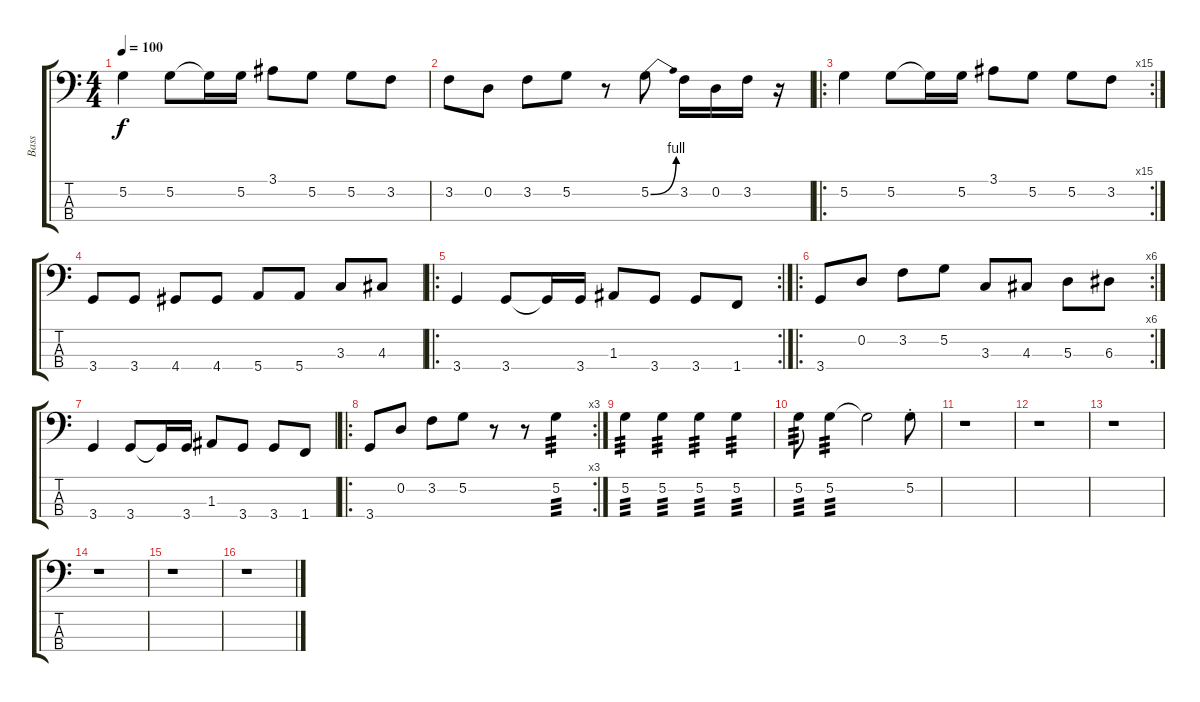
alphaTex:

\track ("Bass" "Bass") {instrument electricbasspick}
\staff {score tabs}
\tuning (G2 D2 A1 E1) {hide}
\ts (4 4)
\tempo 100
\clef f4
\ks c
5.2.4{dy f} 5.2.8 5.2{t}.16 5.2.16 3.1.8 5.2.8 5.2.8 3.2.8 |
3.2.8 0.2.8 3.2.8 5.2.8 r.8 5.2{be (bend 0 0 60 4)}.8 3.2.16 0.2.16 3.2.16 r.16 |
\ro
\rc 15
5.2.4 5.2.8 5.2{t}.16 5.2.16 3.1.8 5.2.8 5.2.8 3.2.8 |
3.4.8 3.4.8 4.4.8 4.4.8 5.4.8 5.4.8 3.3.8 4.3.8 |
\ro
\rc 2
3.4.4 3.4.8 3.4{t}.16 3.4.16 1.3.8 3.4.8 3.4.8 1.4.8 |
\ro
\rc 6
3.4.8 0.2.8 3.2.8 5.2.8 3.3.8 4.3.8 5.3.8 6.3.8 |
3.4.4 3.4.8 3.4{t}.16 3.4.16 1.3.8 3.4.8 3.4.8 1.4.8 |
\ro
\rc 3
3.4.8 0.2.8 3.2.8 5.2.8 r.8 r.8 5.2.4{tp 3} |
5.2.4{tp 3} 5.2.4{tp 3} 5.2.4{tp 3} 5.2.4{tp 3} |
5.2.8{tp 3} 5.2.4{tp 3} 5.2{t}.2 5.2{st}.8 |
r.1 |
r.1 |
r.1 |
r.1 |
r.1 |
r.1
